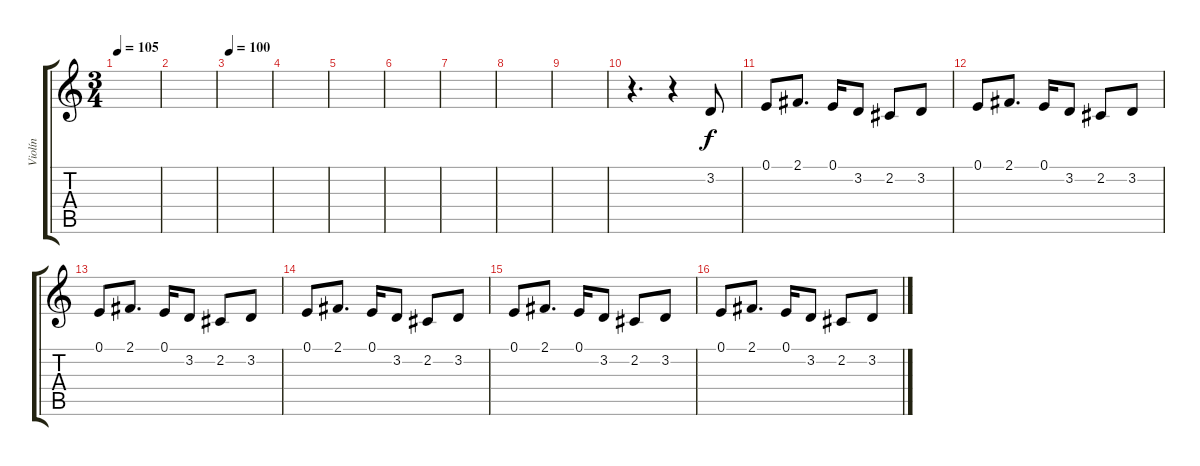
\track ("Violín" "Violín") {instrument violin}
\staff {score tabs}
\tuning (E4 B3 G3 D3 A2 E2) {hide}
\ts (3 4)
\tempo 105
\clef g2
\ks c
|
|
\tempo 100
|
|
|
|
|
|
|
r.4{d} r.4 3.2.8 |
0.1.8 2.1.8{d} 0.1.16 3.2.8 2.2.8 3.2.8 |
0.1.8 2.1.8{d} 0.1.16 3.2.8 2.2.8 3.2.8 |
0.1.8 2.1.8{d} 0.1.16 3.2.8 2.2.8 3.2.8 |
0.1.8 2.1.8{d} 0.1.16 3.2.8 2.2.8 3.2.8 |
0.1.8 2.1.8{d} 0.1.16 3.2.8 2.2.8 3.2.8 |
0.1.8 2.1.8{d} 0.1.16 3.2.8 2.2.8 3.2.8
